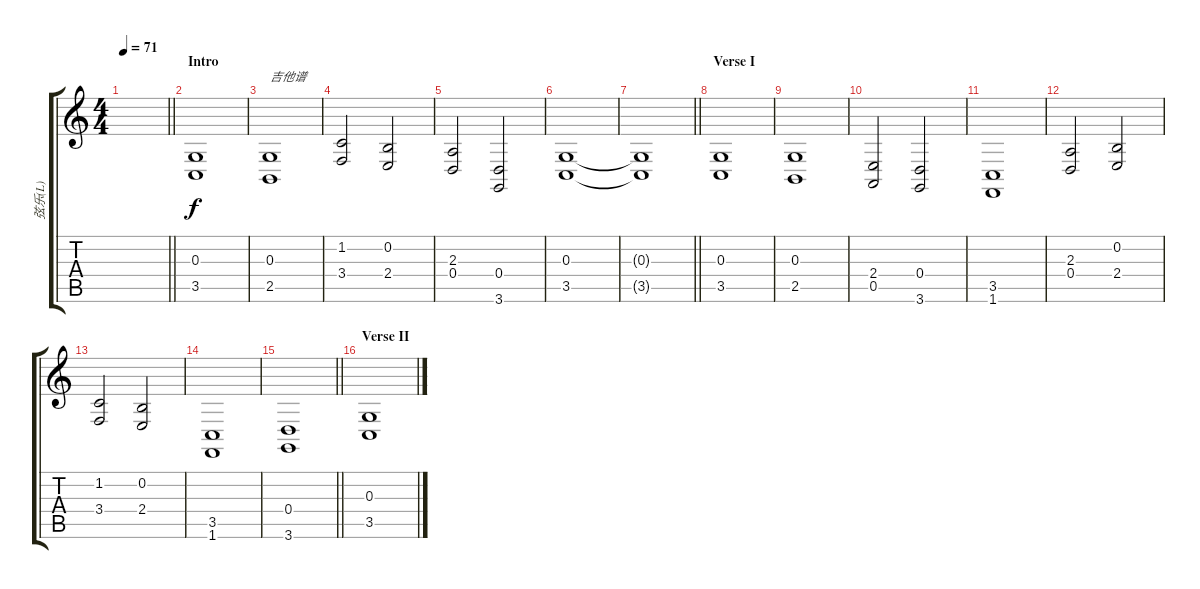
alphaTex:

\track ("弦乐(L)" "弦乐(L)") {instrument stringensemble2}
\staff {score tabs}
\tuning (E4 B3 G3 D3 A2 E2) {hide}
\ts (4 4)
\tempo 71
\clef g2
\barLineRight lightlight
\ks c
|
\section ("" "Intro")
(0.3 3.5).1 |
(0.3 2.5).1{txt "吉他谱"} |
(1.2 3.4).2 (0.2 2.4).2 |
(2.3 0.4).2 (0.4 3.6).2 |
(0.3 3.5).1 |
\barLineRight lightlight
(0.3{t} 3.5{t}).1 |
\section ("" "Verse I")
(0.3 3.5).1 |
(0.3 2.5).1 |
(2.4 0.5).2 (0.4 3.6).2 |
(3.5 1.6).1 |
(2.3 0.4).2 (0.2 2.4).2 |
(1.2 3.4).2 (0.2 2.4).2 |
(3.5 1.6).1 |
\barLineRight lightlight
(0.4 3.6).1 |
\section ("" "Verse II")
(0.3 3.5).1
